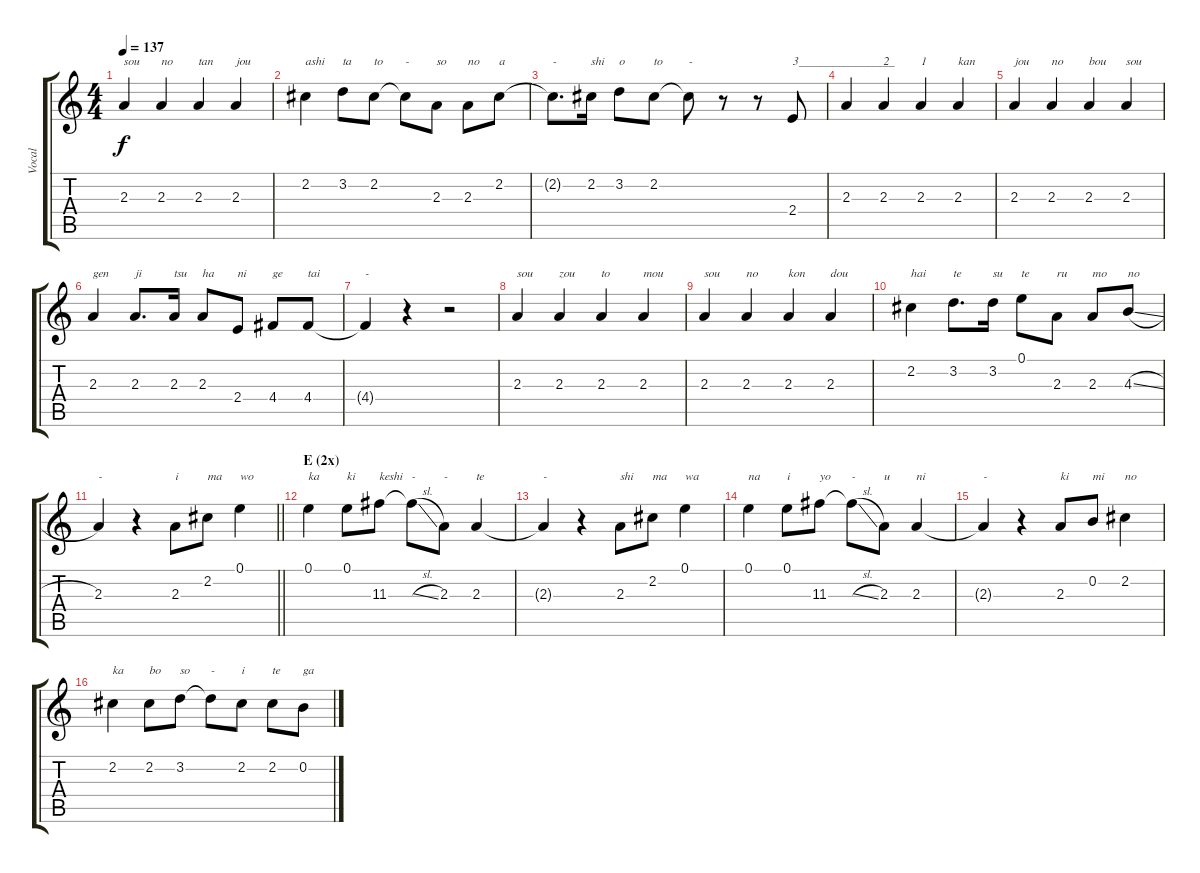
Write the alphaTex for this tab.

\track ("Vocal" "Vocal") {instrument contrabass}
\staff {score tabs}
\tuning (E4 B3 G3 D3 A2 E2) {hide}
\ts (4 4)
\tempo 137
\clef g2
\ks c
2.3.4{txt "sou" dy f} 2.3.4{txt "no"} 2.3.4{txt "tan"} 2.3.4{txt "jou"} |
2.2.4{txt "ashi"} 3.2.8{txt "ta"} 2.2.8{txt "to"} 2.2{t}.8{txt "-"} 2.3.8{txt "so"} 2.3.8{txt "no"} 2.2.8{txt "a"} |
2.2{t}.8{d txt "-"} 2.2.16{txt "shi"} 3.2.8{txt "o"} 2.2.8{txt "to"} 2.2{t}.8{txt "-"} r.8 r.8 2.4.8{txt "3________________"} |
2.3.4 2.3.4{txt "2"} 2.3.4{txt "1"} 2.3.4{txt "kan"} |
2.3.4{txt "jou"} 2.3.4{txt "no"} 2.3.4{txt "bou"} 2.3.4{txt "sou"} |
2.3.4{txt "gen"} 2.3.8{d txt "ji"} 2.3.16{txt "tsu"} 2.3.8{txt "ha"} 2.4.8{txt "ni"} 4.4.8{txt "ge"} 4.4.8{txt "tai"} |
4.4{t}.4{txt "-"} r.4 r.2 |
2.3.4{txt "sou"} 2.3.4{txt "zou"} 2.3.4{txt "to"} 2.3.4{txt "mou"} |
2.3.4{txt "sou"} 2.3.4{txt "no"} 2.3.4{txt "kon"} 2.3.4{txt "dou"} |
2.2.4{txt "hai"} 3.2.8{d txt "te"} 3.2.16{txt "su"} 0.1.8{txt "te"} 2.3.8{txt "ru"} 2.3.8{txt "mo"} 4.3{sl}.8{txt "no"} |
\barLineRight lightlight
2.3.4{txt "-"} r.4 2.3.8{txt "i"} 2.2.8{txt "ma"} 0.1.4{txt "wo"} |
\section ("" "E (2x)")
0.1.4{txt "ka"} 0.1.8{txt "ki"} 11.3.8{txt "keshi"} 11.3{sl t}.8{txt "-"} 2.3.8{txt "-"} 2.3.4{txt "te"} |
2.3{t}.4{txt "-"} r.4 2.3.8{txt "shi"} 2.2.8{txt "ma"} 0.1.4{txt "wa"} |
0.1.4{txt "na"} 0.1.8{txt "i"} 11.3.8{txt "yo"} 11.3{sl t}.8{txt "-"} 2.3.8{txt "u"} 2.3.4{txt "ni"} |
2.3{t}.4{txt "-"} r.4 2.3.8{txt "ki"} 0.2.8{txt "mi"} 2.2.4{txt "no"} |
2.2.4{txt "ka"} 2.2.8{txt "bo"} 3.2.8{txt "so"} 3.2{t}.8{txt "-"} 2.2.8{txt "i"} 2.2.8{txt "te"} 0.2{sl}.8{txt "ga"}
